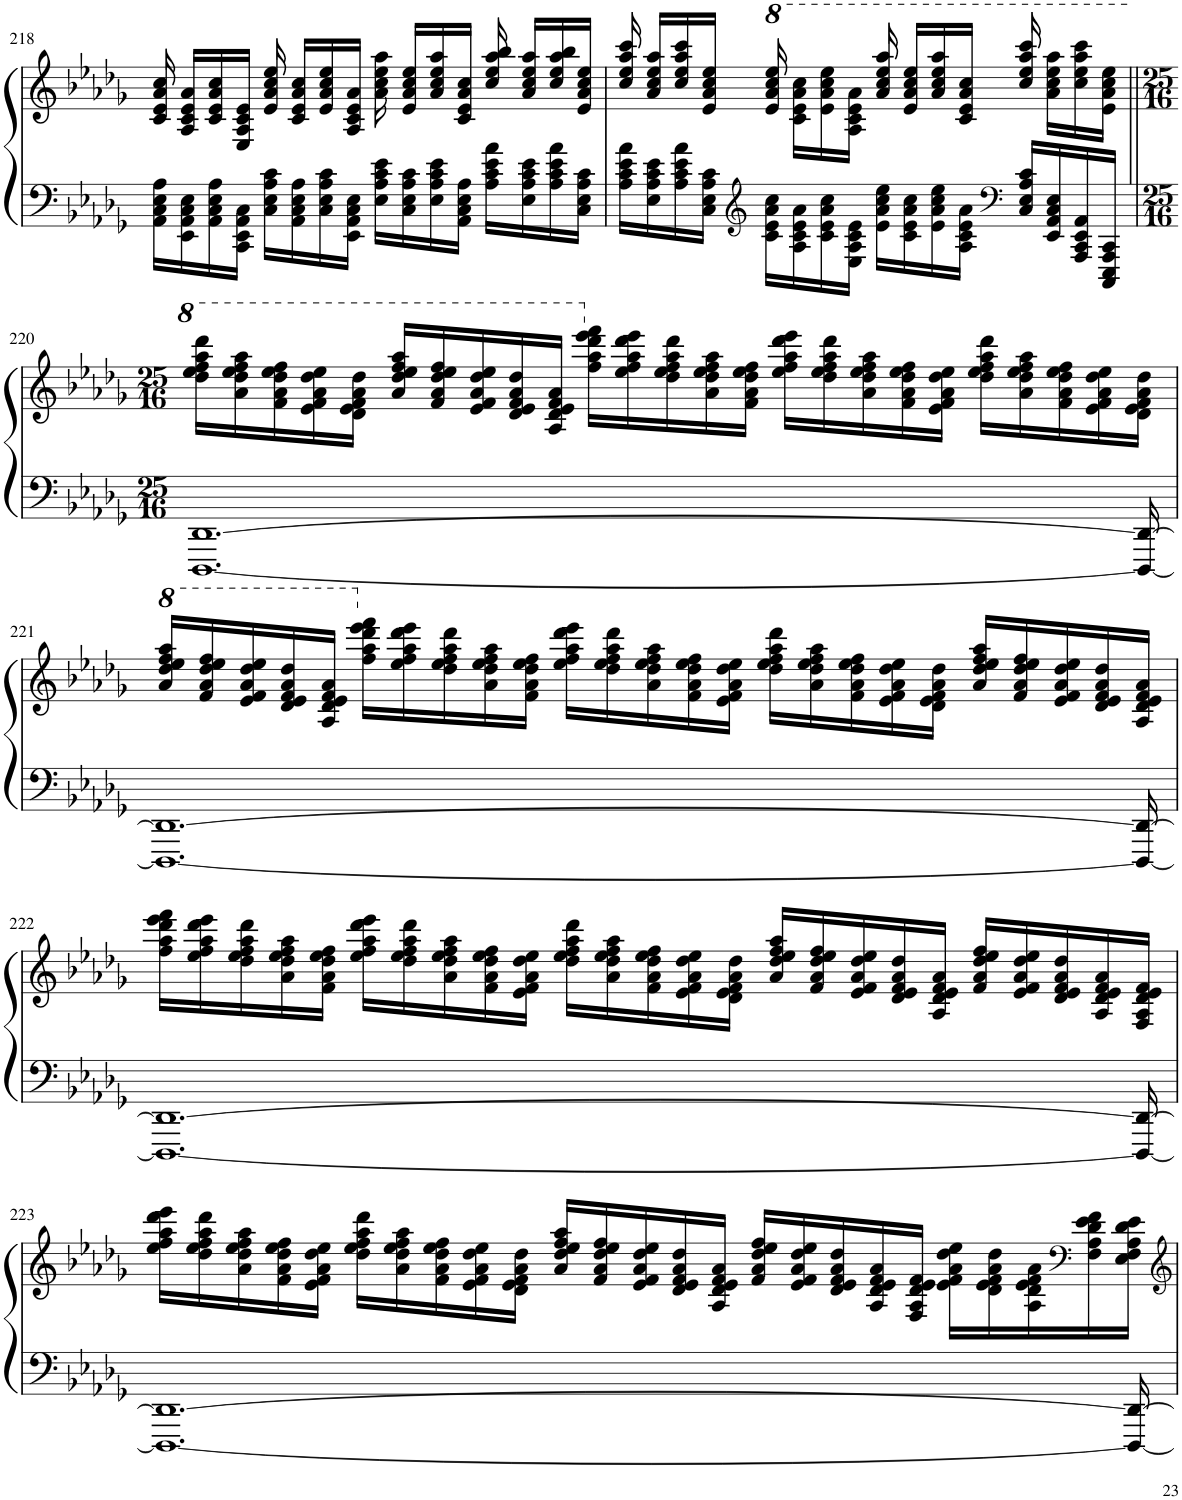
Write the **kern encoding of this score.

**kern	**kern
*part1	*part1
*staff2	*staff1
*I"Piano	*
*I'Pno.	*
!!LO:PB:g=z
*clefF4	*clefG2
*k[b-e-a-d-g-]	*k[b-e-a-d-g-]
*M4/4	*M4/4
=218	=218
16AA-\ 16C\ 16E-\ 16A-\LL	16c/ 16e-/ 16a-/ 16cc/
16EE-\ 16AA-\ 16C\ 16E-\	16A-/ 16c/ 16e-/ 16a-/LL
16AA-\ 16C\ 16E-\ 16A-\	16c/ 16e-/ 16a-/ 16cc/
16CC\ 16EE-\ 16AA-\ 16C\JJ	16E-/ 16A-/ 16c/ 16e-/JJ
16C\ 16E-\ 16A-\ 16c\LL	16e-/ 16a-/ 16cc/ 16ee-/
16AA-\ 16C\ 16E-\ 16A-\	16c/ 16e-/ 16a-/ 16cc/LL
16C\ 16E-\ 16A-\ 16c\	16e-/ 16a-/ 16cc/ 16ee-/
16EE-\ 16AA-\ 16C\ 16E-\JJ	16A-/ 16c/ 16e-/ 16a-/JJ
16E-\ 16A-\ 16c\ 16e-\LL	16a-\ 16cc\ 16ee-\ 16aa-\
16C\ 16E-\ 16A-\ 16c\	16e-/ 16a-/ 16cc/ 16ee-/LL
16E-\ 16A-\ 16c\ 16e-\	16a-/ 16cc/ 16ee-/ 16aa-/
16AA-\ 16C\ 16E-\ 16A-\JJ	16c/ 16e-/ 16a-/ 16cc/JJ
16A-\ 16c\ 16e-\ 16a-\LL	16cc/ 16ee-/ 16aa-/ 16bb-/
16E-\ 16A-\ 16c\ 16e-\	16a-/ 16cc/ 16ee-/ 16aa-/LL
16A-\ 16c\ 16e-\ 16a-\	16cc/ 16ee-/ 16aa-/ 16bb-/
16C\ 16E-\ 16A-\ 16c\JJ	16e-/ 16a-/ 16cc/ 16ee-/JJ
=219	=219
16A-\ 16c\ 16e-\ 16a-\LL	16cc/ 16ee-/ 16aa-/ 16ccc/
16E-\ 16A-\ 16c\ 16e-\	16a-/ 16cc/ 16ee-/ 16aa-/LL
16A-\ 16c\ 16e-\ 16a-\	16cc/ 16ee-/ 16aa-/ 16ccc/
16C\ 16E-\ 16A-\ 16c\JJ	16e-/ 16a-/ 16cc/ 16ee-/JJ
*clefG2	*
*	*8va
16c\ 16e-\ 16a-\ 16cc\LL	16ee-/ 16aa-/ 16ccc/ 16eee-/
16A-\ 16c\ 16e-\ 16a-\	16cc\ 16ee-\ 16aa-\ 16ccc\LL
16c\ 16e-\ 16a-\ 16cc\	16ee-\ 16aa-\ 16ccc\ 16eee-\
16E-\ 16A-\ 16c\ 16e-\JJ	16a-\ 16cc\ 16ee-\ 16aa-\JJ
16e-\ 16a-\ 16cc\ 16ee-\LL	16aa-/ 16ccc/ 16eee-/ 16aaa-/
16c\ 16e-\ 16a-\ 16cc\	16ee-/ 16aa-/ 16ccc/ 16eee-/LL
16e-\ 16a-\ 16cc\ 16ee-\	16aa-/ 16ccc/ 16eee-/ 16aaa-/
16A-\ 16c\ 16e-\ 16a-\JJ	16cc/ 16ee-/ 16aa-/ 16ccc/JJ
*clefF4	*
16C/ 16E-/ 16A-/ 16c/LL	16ccc/ 16eee-/ 16aaa-/ 16cccc/
16EE-/ 16AA-/ 16C/ 16E-/	16aa-\ 16ccc\ 16eee-\ 16aaa-\LL
16AAA-/ 16CC/ 16EE-/ 16AA-/	16ccc\ 16eee-\ 16aaa-\ 16cccc\
16CCC/ 16EEE-/ 16AAA-/ 16CC/JJ	16ee-\ 16aa-\ 16ccc\ 16eee-\JJ
!!LO:LB:g=z
=220||	=220||
*M25/16	*M25/16
[1.DDD- [1.DD-	16ddd-\ 16eee-\ 16fff\ 16aaa-\ 16dddd-\LL
.	16aa-\ 16ddd-\ 16eee-\ 16fff\ 16aaa-\
.	16ff\ 16aa-\ 16ddd-\ 16eee-\ 16fff\
.	16ee-\ 16ff\ 16aa-\ 16ddd-\ 16eee-\
.	16dd-\ 16ee-\ 16ff\ 16aa-\ 16ddd-\JJ
.	16aa-/ 16ddd-/ 16eee-/ 16fff/ 16aaa-/LL
.	16ff/ 16aa-/ 16ddd-/ 16eee-/ 16fff/
.	16ee-/ 16ff/ 16aa-/ 16ddd-/ 16eee-/
.	16dd-/ 16ee-/ 16ff/ 16aa-/ 16ddd-/
.	16a-/ 16dd-/ 16ee-/ 16ff/ 16aa-/JJ
*	*X8va
.	16ff\ 16aa-\ 16ddd-\ 16eee-\ 16fff\LL
.	16ee-\ 16ff\ 16aa-\ 16ddd-\ 16eee-\
.	16dd-\ 16ee-\ 16ff\ 16aa-\ 16ddd-\
.	16a-\ 16dd-\ 16ee-\ 16ff\ 16aa-\
.	16f\ 16a-\ 16dd-\ 16ee-\ 16ff\JJ
.	16ee-\ 16ff\ 16aa-\ 16ddd-\ 16eee-\LL
.	16dd-\ 16ee-\ 16ff\ 16aa-\ 16ddd-\
.	16a-\ 16dd-\ 16ee-\ 16ff\ 16aa-\
.	16f\ 16a-\ 16dd-\ 16ee-\ 16ff\
.	16e-\ 16f\ 16a-\ 16dd-\ 16ee-\JJ
.	16dd-\ 16ee-\ 16ff\ 16aa-\ 16ddd-\LL
.	16a-\ 16dd-\ 16ee-\ 16ff\ 16aa-\
.	16f\ 16a-\ 16dd-\ 16ee-\ 16ff\
.	16e-\ 16f\ 16a-\ 16dd-\ 16ee-\
16DDD-/_ 16DD-/_	16d-\ 16e-\ 16f\ 16a-\ 16dd-\JJ
!!LO:LB:g=z
=221	=221
*	*8va
1.DDD-_ 1.DD-_	16aa-/ 16ddd-/ 16eee-/ 16fff/ 16aaa-/LL
.	16ff/ 16aa-/ 16ddd-/ 16eee-/ 16fff/
.	16ee-/ 16ff/ 16aa-/ 16ddd-/ 16eee-/
.	16dd-/ 16ee-/ 16ff/ 16aa-/ 16ddd-/
.	16a-/ 16dd-/ 16ee-/ 16ff/ 16aa-/JJ
*	*X8va
.	16ff\ 16aa-\ 16ddd-\ 16eee-\ 16fff\LL
.	16ee-\ 16ff\ 16aa-\ 16ddd-\ 16eee-\
.	16dd-\ 16ee-\ 16ff\ 16aa-\ 16ddd-\
.	16a-\ 16dd-\ 16ee-\ 16ff\ 16aa-\
.	16f\ 16a-\ 16dd-\ 16ee-\ 16ff\JJ
.	16ee-\ 16ff\ 16aa-\ 16ddd-\ 16eee-\LL
.	16dd-\ 16ee-\ 16ff\ 16aa-\ 16ddd-\
.	16a-\ 16dd-\ 16ee-\ 16ff\ 16aa-\
.	16f\ 16a-\ 16dd-\ 16ee-\ 16ff\
.	16e-\ 16f\ 16a-\ 16dd-\ 16ee-\JJ
.	16dd-\ 16ee-\ 16ff\ 16aa-\ 16ddd-\LL
.	16a-\ 16dd-\ 16ee-\ 16ff\ 16aa-\
.	16f\ 16a-\ 16dd-\ 16ee-\ 16ff\
.	16e-\ 16f\ 16a-\ 16dd-\ 16ee-\
.	16d-\ 16e-\ 16f\ 16a-\ 16dd-\JJ
.	16a-/ 16dd-/ 16ee-/ 16ff/ 16aa-/LL
.	16f/ 16a-/ 16dd-/ 16ee-/ 16ff/
.	16e-/ 16f/ 16a-/ 16dd-/ 16ee-/
.	16d-/ 16e-/ 16f/ 16a-/ 16dd-/
16DDD-/_ 16DD-/_	16A-/ 16d-/ 16e-/ 16f/ 16a-/JJ
!!LO:LB:g=z
=222	=222
1.DDD-_ 1.DD-_	16ff\ 16aa-\ 16ddd-\ 16eee-\ 16fff\LL
.	16ee-\ 16ff\ 16aa-\ 16ddd-\ 16eee-\
.	16dd-\ 16ee-\ 16ff\ 16aa-\ 16ddd-\
.	16a-\ 16dd-\ 16ee-\ 16ff\ 16aa-\
.	16f\ 16a-\ 16dd-\ 16ee-\ 16ff\JJ
.	16ee-\ 16ff\ 16aa-\ 16ddd-\ 16eee-\LL
.	16dd-\ 16ee-\ 16ff\ 16aa-\ 16ddd-\
.	16a-\ 16dd-\ 16ee-\ 16ff\ 16aa-\
.	16f\ 16a-\ 16dd-\ 16ee-\ 16ff\
.	16e-\ 16f\ 16a-\ 16dd-\ 16ee-\JJ
.	16dd-\ 16ee-\ 16ff\ 16aa-\ 16ddd-\LL
.	16a-\ 16dd-\ 16ee-\ 16ff\ 16aa-\
.	16f\ 16a-\ 16dd-\ 16ee-\ 16ff\
.	16e-\ 16f\ 16a-\ 16dd-\ 16ee-\
.	16d-\ 16e-\ 16f\ 16a-\ 16dd-\JJ
.	16a-/ 16dd-/ 16ee-/ 16ff/ 16aa-/LL
.	16f/ 16a-/ 16dd-/ 16ee-/ 16ff/
.	16e-/ 16f/ 16a-/ 16dd-/ 16ee-/
.	16d-/ 16e-/ 16f/ 16a-/ 16dd-/
.	16A-/ 16d-/ 16e-/ 16f/ 16a-/JJ
.	16f/ 16a-/ 16dd-/ 16ee-/ 16ff/LL
.	16e-/ 16f/ 16a-/ 16dd-/ 16ee-/
.	16d-/ 16e-/ 16f/ 16a-/ 16dd-/
.	16A-/ 16d-/ 16e-/ 16f/ 16a-/
16DDD-/_ 16DD-/_	16F/ 16A-/ 16d-/ 16e-/ 16f/JJ
!!LO:LB:g=z
=223	=223
1.DDD-_ 1.DD-_	16ee-\ 16ff\ 16aa-\ 16ddd-\ 16eee-\LL
.	16dd-\ 16ee-\ 16ff\ 16aa-\ 16ddd-\
.	16a-\ 16dd-\ 16ee-\ 16ff\ 16aa-\
.	16f\ 16a-\ 16dd-\ 16ee-\ 16ff\
.	16e-\ 16f\ 16a-\ 16dd-\ 16ee-\JJ
.	16dd-\ 16ee-\ 16ff\ 16aa-\ 16ddd-\LL
.	16a-\ 16dd-\ 16ee-\ 16ff\ 16aa-\
.	16f\ 16a-\ 16dd-\ 16ee-\ 16ff\
.	16e-\ 16f\ 16a-\ 16dd-\ 16ee-\
.	16d-\ 16e-\ 16f\ 16a-\ 16dd-\JJ
.	16a-/ 16dd-/ 16ee-/ 16ff/ 16aa-/LL
.	16f/ 16a-/ 16dd-/ 16ee-/ 16ff/
.	16e-/ 16f/ 16a-/ 16dd-/ 16ee-/
.	16d-/ 16e-/ 16f/ 16a-/ 16dd-/
.	16A-/ 16d-/ 16e-/ 16f/ 16a-/JJ
.	16f/ 16a-/ 16dd-/ 16ee-/ 16ff/LL
.	16e-/ 16f/ 16a-/ 16dd-/ 16ee-/
.	16d-/ 16e-/ 16f/ 16a-/ 16dd-/
.	16A-/ 16d-/ 16e-/ 16f/ 16a-/
.	16F/ 16A-/ 16d-/ 16e-/ 16f/JJ
.	16e-\ 16f\ 16a-\ 16dd-\ 16ee-\LL
.	16d-\ 16e-\ 16f\ 16a-\ 16dd-\
.	16A-\ 16d-\ 16e-\ 16f\ 16a-\
*	*clefF4
.	16F\ 16A-\ 16d-\ 16e-\ 16f\
16DDD-/_ 16DD-/_	16E-\ 16F\ 16A-\ 16d-\ 16e-\JJ
=	=
*-	*-
